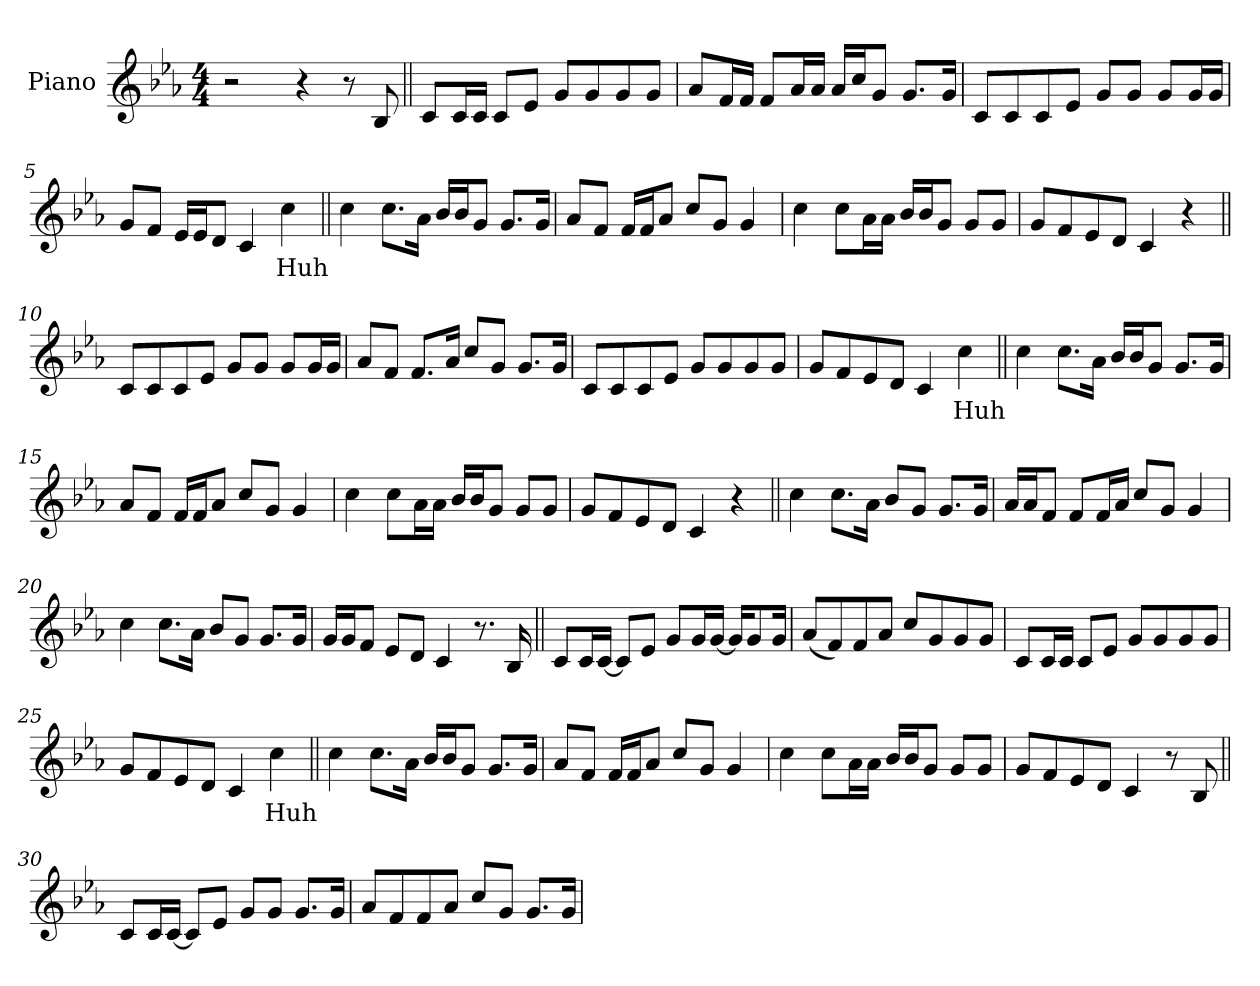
**kern	**text
*part1	*part1
*staff1	*staff1
*I"Piano	*
*I'Pno.	*
*clefG2	*
*k[b-e-a-]	*
*M4/4	*
*MM100	*
=1	=1
2r	.
4r	.
8r	.
8B-	.
=2||	=2||
8cL	.
16cL	.
16cJJ	.
8cL	.
8e-J	.
8gL	.
8g	.
8g	.
8gJ	.
=3	=3
8a-L	.
16fL	.
16fJJ	.
8fL	.
16a-L	.
16a-JJ	.
16a-LL	.
16ccJ	.
8gJ	.
8.gL	.
16gJk	.
=4	=4
8cL	.
8c	.
8c	.
8e-J	.
8gL	.
8gJ	.
8gL	.
16gL	.
16gJJ	.
=5	=5
8gL	.
8fJ	.
16e-LL	.
16e-J	.
8dJ	.
4c	.
4cc	Huh
=6||	=6||
4cc	.
8.ccL	.
16a-Jk	.
16b-LL	.
16b-J	.
8gJ	.
8.gL	.
16gJk	.
=7	=7
8a-L	.
8fJ	.
16fLL	.
16fJ	.
8a-J	.
8ccL	.
8gJ	.
4g	.
=8	=8
4cc	.
8ccL	.
16a-L	.
16a-JJ	.
16b-LL	.
16b-J	.
8gJ	.
8gL	.
8gJ	.
=9	=9
8gL	.
8f	.
8e-	.
8dJ	.
4c	.
4r	.
=10||	=10||
8cL	.
8c	.
8c	.
8e-J	.
8gL	.
8gJ	.
8gL	.
16gL	.
16gJJ	.
=11	=11
8a-L	.
8fJ	.
8.fL	.
16a-Jk	.
8ccL	.
8gJ	.
8.gL	.
16gJk	.
=12	=12
8cL	.
8c	.
8c	.
8e-J	.
8gL	.
8g	.
8g	.
8gJ	.
=13	=13
8gL	.
8f	.
8e-	.
8dJ	.
4c	.
4cc	Huh
=14||	=14||
4cc	.
8.ccL	.
16a-Jk	.
16b-LL	.
16b-J	.
8gJ	.
8.gL	.
16gJk	.
=15	=15
8a-L	.
8fJ	.
16fLL	.
16fJ	.
8a-J	.
8ccL	.
8gJ	.
4g	.
=16	=16
4cc	.
8ccL	.
16a-L	.
16a-JJ	.
16b-LL	.
16b-J	.
8gJ	.
8gL	.
8gJ	.
=17	=17
8gL	.
8f	.
8e-	.
8dJ	.
4c	.
4r	.
=18||	=18||
4cc	.
8.ccL	.
16a-Jk	.
8b-L	.
8gJ	.
8.gL	.
16gJk	.
=19	=19
16a-LL	.
16a-J	.
8fJ	.
8fL	.
16fL	.
16a-JJ	.
8ccL	.
8gJ	.
4g	.
=20	=20
4cc	.
8.ccL	.
16a-Jk	.
8b-L	.
8gJ	.
8.gL	.
16gJk	.
=21	=21
16gLL	.
16gJ	.
8fJ	.
8e-L	.
8dJ	.
4c	.
8.r	.
16B-	.
=22||	=22||
8cL	.
16cL	.
[16cJJ	.
8cL]	.
8e-J	.
8gL	.
16gL	.
[16gJJ	.
16gKL]	.
8g	.
16gJk	.
=23	=23
(8a-L	.
8f)	.
8f	.
8a-J	.
8ccL	.
8g	.
8g	.
8gJ	.
=24	=24
8cL	.
16cL	.
16cJJ	.
8cL	.
8e-J	.
8gL	.
8g	.
8g	.
8gJ	.
=25	=25
8gL	.
8f	.
8e-	.
8dJ	.
4c	.
4cc	Huh
=26||	=26||
4cc	.
8.ccL	.
16a-Jk	.
16b-LL	.
16b-J	.
8gJ	.
8.gL	.
16gJk	.
=27	=27
8a-L	.
8fJ	.
16fLL	.
16fJ	.
8a-J	.
8ccL	.
8gJ	.
4g	.
=28	=28
4cc	.
8ccL	.
16a-L	.
16a-JJ	.
16b-LL	.
16b-J	.
8gJ	.
8gL	.
8gJ	.
=29	=29
8gL	.
8f	.
8e-	.
8dJ	.
4c	.
8r	.
8B-	.
=30||	=30||
8cL	.
16cL	.
[16cJJ	.
8cL]	.
8e-J	.
8gL	.
8gJ	.
8.gL	.
16gJk	.
=31	=31
8a-L	.
8f	.
8f	.
8a-J	.
8ccL	.
8gJ	.
8.gL	.
16gJk	.
=	=
*-	*-
